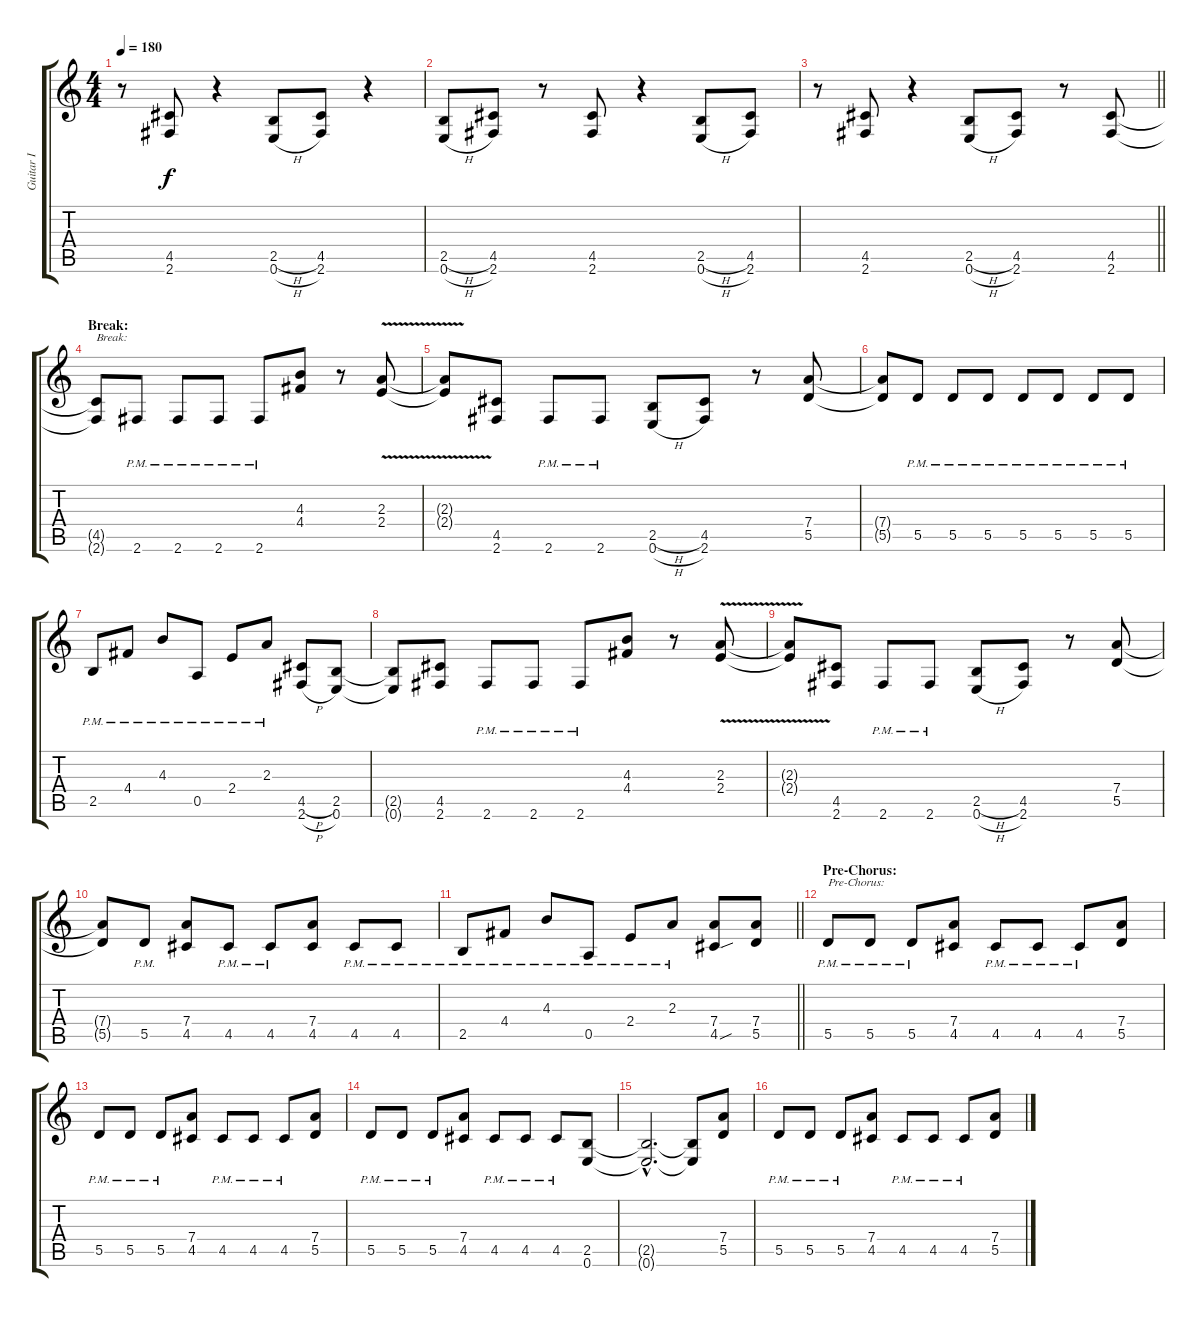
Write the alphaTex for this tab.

\track ("Guitar I" "Guitar I") {instrument distortionguitar}
\staff {score tabs}
\tuning (E4 B3 G3 D3 A2 E2) {hide}
\ts (4 4)
\tempo 180
\clef g2
\ks c
r.8{dy f} (4.5 2.6).8 r.4 (2.5{h} 0.6{h}).8 (4.5 2.6).8 r.4 |
(2.5{h} 0.6{h}).8 (4.5 2.6).8 r.8 (4.5 2.6).8 r.4 (2.5{h} 0.6{h}).8 (4.5 2.6).8 |
\barLineRight lightlight
r.8 (4.5 2.6).8 r.4 (2.5{h} 0.6{h}).8 (4.5 2.6).8 r.8 (4.5 2.6).8 |
\section ("" "Break:")
(4.5{t} 2.6{t}).8{txt "Break:"} 2.6{pm}.8 2.6{pm}.8 2.6{pm}.8 2.6{pm}.8 (4.3 4.4).8 r.8 (2.3{v} 2.4).8 |
(2.3{t} 2.4{t}).8 (4.5 2.6).8 2.6{pm}.8 2.6{pm}.8 (2.5{h} 0.6{h}).8 (4.5 2.6).8 r.8 (7.4 5.5).8 |
(7.4{t} 5.5{t}).8 5.5{pm}.8 5.5{pm}.8 5.5{pm}.8 5.5{pm}.8 5.5{pm}.8 5.5{pm}.8 5.5{pm}.8 |
2.5{pm}.8 4.4{pm}.8 4.3{pm}.8 0.5{pm}.8 2.4{pm}.8 2.3{pm}.8 (4.5{h} 2.6{h}).8 (2.5 0.6).8 |
(2.5{t} 0.6{t}).8 (4.5 2.6).8 2.6{pm}.8 2.6{pm}.8 2.6{pm}.8 (4.3 4.4).8 r.8 (2.3{v} 2.4).8 |
(2.3{t} 2.4{t}).8 (4.5 2.6).8 2.6{pm}.8 2.6{pm}.8 (2.5{h} 0.6{h}).8 (4.5 2.6).8 r.8 (7.4 5.5).8 |
(7.4{t} 5.5{t}).8 5.5{pm}.8 (7.4 4.5).8 4.5{pm}.8 4.5{pm}.8 (7.4 4.5).8 4.5{pm}.8 4.5{pm}.8 |
\barLineRight lightlight
2.5{pm}.8 4.4{pm}.8 4.3{pm}.8 0.5{pm}.8 2.4{pm}.8 2.3{pm}.8 (7.4 4.5{sou}).8 (7.4 5.5).8 |
\section ("" "Pre-Chorus:")
5.5{pm}.8{txt "Pre-Chorus:"} 5.5{pm}.8 5.5{pm}.8 (7.4 4.5).8 4.5{pm}.8 4.5{pm}.8 4.5{pm}.8 (7.4 5.5).8 |
5.5{pm}.8 5.5{pm}.8 5.5{pm}.8 (7.4 4.5).8 4.5{pm}.8 4.5{pm}.8 4.5{pm}.8 (7.4 5.5).8 |
5.5{pm}.8 5.5{pm}.8 5.5{pm}.8 (7.4 4.5).8 4.5{pm}.8 4.5{pm}.8 4.5{pm}.8 (2.5 0.6).8 |
(2.5{hac t} 0.6{hac t}).2{d} (2.5{t} 0.6{t}).8 (7.4 5.5).8 |
5.5{pm}.8 5.5{pm}.8 5.5{pm}.8 (7.4 4.5).8 4.5{pm}.8 4.5{pm}.8 4.5{pm}.8 (7.4 5.5).8
